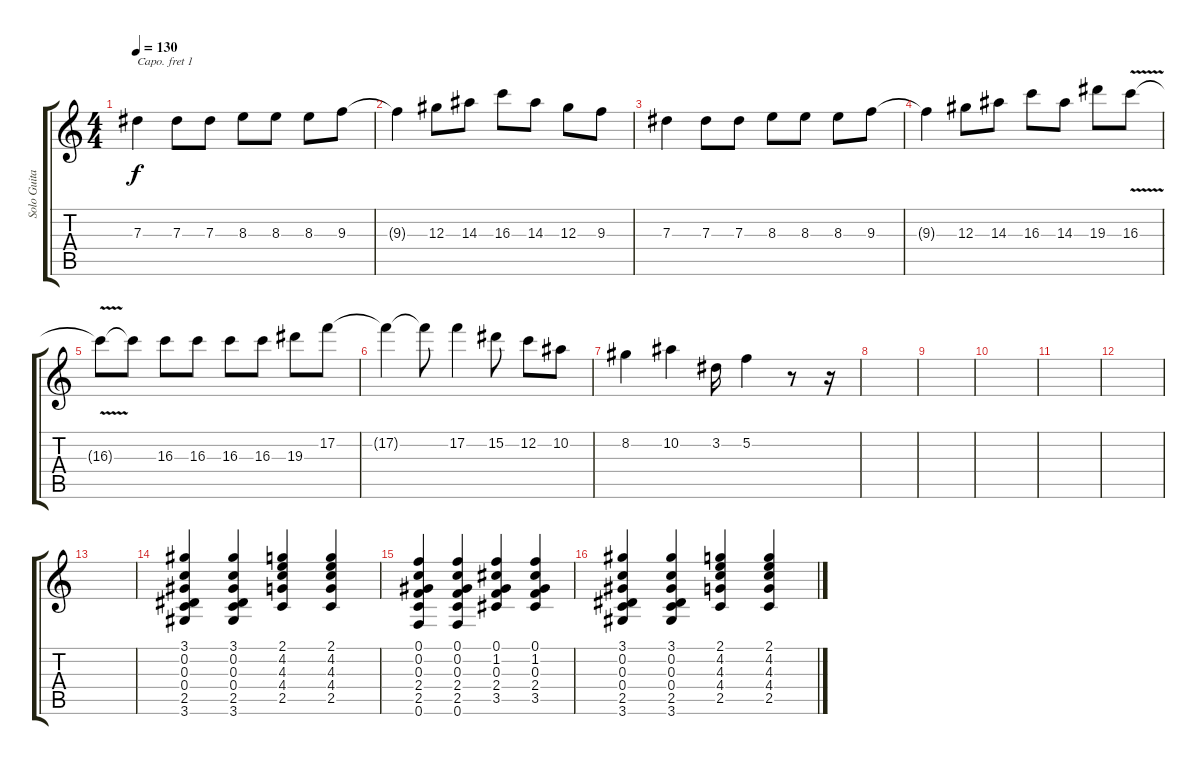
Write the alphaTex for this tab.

\track ("Solo Guitar" "Solo Guita") {instrument distortionguitar}
\staff {score tabs}
\capo 1
\tuning (E4 B3 G3 D3 A2 E2) {hide}
\ts (4 4)
\tempo 130
\clef g2
\ks c
7.3.4{dy f} 7.3.8 7.3.8 8.3.8 8.3.8 8.3.8 9.3.8 |
9.3{t}.4 12.3.8 14.3.8 16.3.8 14.3.8 12.3.8 9.3.8 |
7.3.4 7.3.8 7.3.8 8.3.8 8.3.8 8.3.8 9.3.8 |
9.3{t}.4 12.3.8 14.3.8 16.3.8 14.3.8 19.3.8 16.3{v}.8 |
16.3{t}.8 16.3{t}.8 16.3.8 16.3.8 16.3.8 16.3.8 19.3.8 17.2.8 |
17.2{t}.4 17.2{t}.8 17.2.4 15.2.8 12.2.8 10.2.8 |
8.2.4 10.2.4 3.2.16 5.2.4 r.8 r.16 |
|
|
|
|
|
|
(3.1 0.2 0.3 0.4 2.5 3.6).4 (3.1 0.2 0.3 0.4 2.5 3.6).4 (2.1 4.2 4.3 4.4 2.5).4 (2.1 4.2 4.3 4.4 2.5).4 |
(0.1 0.2 0.3 2.4 2.5 0.6).4 (0.1 0.2 0.3 2.4 2.5 0.6).4 (0.1 1.2 0.3 2.4 3.5).4 (0.1 1.2 0.3 2.4 3.5).4 |
(3.1 0.2 0.3 0.4 2.5 3.6).4 (3.1 0.2 0.3 0.4 2.5 3.6).4 (2.1 4.2 4.3 4.4 2.5).4 (2.1 4.2 4.3 4.4 2.5).4
